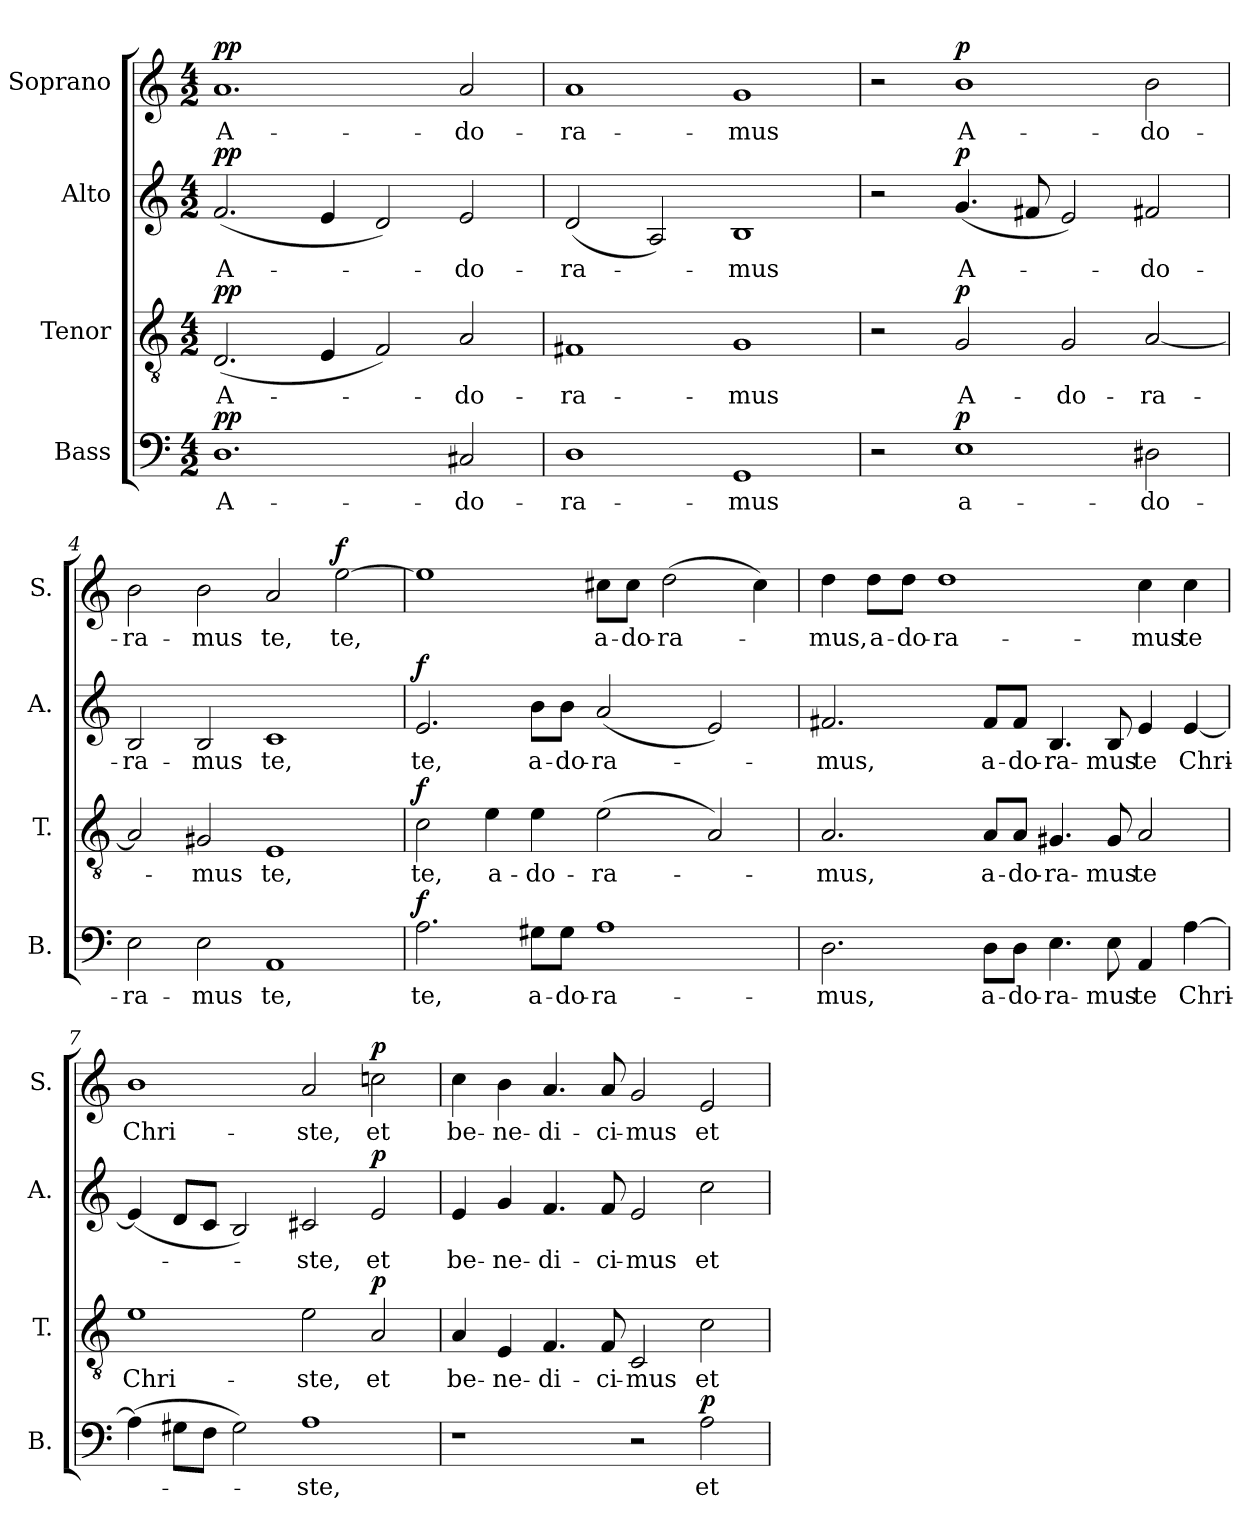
**kern	**text	**dynam	**kern	**text	**dynam	**kern	**text	**dynam	**kern	**text	**dynam
*part4	*part4	*part4	*part3	*part3	*part3	*part2	*part2	*part2	*part1	*part1	*part1
*staff4	*staff4	*staff4	*staff3	*staff3	*staff3	*staff2	*staff2	*staff2	*staff1	*staff1	*staff1
*I"Bass	*	*	*I"Tenor	*	*	*I"Alto	*	*	*I"Soprano	*	*
*I'B.	*	*	*I'T.	*	*	*I'A.	*	*	*I'S.	*	*
*clefF4	*	*	*clefGv2	*	*	*clefG2	*	*	*clefG2	*	*
*	*	*	*ITrd7c12	*	*	*	*	*	*	*	*
*k[]	*	*	*k[]	*	*	*k[]	*	*	*k[]	*	*
*C:	*	*	*C:	*	*	*C:	*	*	*C:	*	*
*M4/2	*	*	*M4/2	*	*	*M4/2	*	*	*M4/2	*	*
*MM112	*	*	*MM112	*	*	*MM112	*	*	*MM112	*	*
=1	=1	=1	=1	=1	=1	=1	=1	=1	=1	=1	=1
!	!LO:LY:b	!LO:DY:a	!	!LO:LY:b	!LO:DY:a	!	!LO:LY:b	!LO:DY:a	!	!LO:LY:b	!LO:DY:a
1.D	A-	pp	(<2.DD/	A-	pp	(<2.f/	A-	pp	1.a	A-	pp
.	.	.	4EE/	.	.	4e/	.	.	.	.	.
.	.	.	2FF/)	.	.	2d/)	.	.	.	.	.
!	!LO:LY:b	!	!	!LO:LY:b	!	!	!LO:LY:b	!	!	!LO:LY:b	!
2C#X/	-do-	.	2AA/	-do-	.	2e/	-do-	.	2a/	-do-	.
=2	=2	=2	=2	=2	=2	=2	=2	=2	=2	=2	=2
!	!LO:LY:b	!	!	!LO:LY:b	!	!	!LO:LY:b	!	!	!LO:LY:b	!
1D	-ra-	.	1FF#X	-ra-	.	(<2d/	-ra-	.	1a	-ra-	.
.	.	.	.	.	.	2A/)	.	.	.	.	.
!	!LO:LY:b	!	!	!LO:LY:b	!	!	!LO:LY:b	!	!	!LO:LY:b	!
1GG	-mus	.	1GG	-mus	.	1B	-mus	.	1g	-mus	.
=3	=3	=3	=3	=3	=3	=3	=3	=3	=3	=3	=3
2r	.	.	2r	.	.	2r	.	.	2r	.	.
!	!LO:LY:b	!LO:DY:a	!	!LO:LY:b	!LO:DY:a	!	!LO:LY:b	!LO:DY:a	!	!LO:LY:b	!LO:DY:a
1E	a-	p	2GG/	A-	p	(<4.g/	A-	p	1b	A-	p
.	.	.	.	.	.	8f#X/	.	.	.	.	.
!	!	!	!	!LO:LY:b	!	!	!	!	!	!	!
.	.	.	2GG/	-do-	.	2e/)	.	.	.	.	.
!	!LO:LY:b	!	!	!LO:LY:b	!	!	!LO:LY:b	!	!	!LO:LY:b	!
2D#X\	-do-	.	[<2AA/	-ra-	.	2f#X/	-do-	.	2b\	-do-	.
=4	=4	=4	=4	=4	=4	=4	=4	=4	=4	=4	=4
!	!LO:LY:b	!	!	!	!	!	!LO:LY:b	!	!	!LO:LY:b	!
2E\	-ra-	.	2AA/]	.	.	2B/	-ra-	.	2b\	-ra-	.
!	!LO:LY:b	!	!	!LO:LY:b	!	!	!LO:LY:b	!	!	!LO:LY:b	!
2E\	-mus	.	2GG#X/	-mus	.	2B/	-mus	.	2b\	-mus	.
!	!LO:LY:b	!	!	!LO:LY:b	!	!	!LO:LY:b	!	!	!LO:LY:b	!
1AA	te,	.	1EE	te,	.	1c	te,	.	2a/	te,	.
!	!	!	!	!	!	!	!	!	!	!LO:LY:b	!LO:DY:a
.	.	.	.	.	.	.	.	.	[>2ee\	te,	f
=5	=5	=5	=5	=5	=5	=5	=5	=5	=5	=5	=5
!	!LO:LY:b	!LO:DY:a	!	!LO:LY:b	!LO:DY:a	!	!LO:LY:b	!LO:DY:a	!	!	!
2.A\	te,	f	2C\	te,	f	2.e/	te,	f	1ee]	.	.
!	!	!	!	!LO:LY:b	!	!	!	!	!	!	!
.	.	.	4E\	a-	.	.	.	.	.	.	.
!	!LO:LY:b	!	!	!LO:LY:b	!	!	!LO:LY:b	!	!	!	!
8G#X\L	a-	.	4E\	-do-	.	8b\L	a-	.	.	.	.
!	!LO:LY:b	!	!	!	!	!	!LO:LY:b	!	!	!	!
8G#\J	-do-	.	.	.	.	8b\J	-do-	.	.	.	.
!	!LO:LY:b	!	!	!LO:LY:b	!	!	!LO:LY:b	!	!	!LO:LY:b	!
1A	-ra-	.	(>2E\	-ra-	.	(<2a/	-ra-	.	8cc#X\L	a-	.
!	!	!	!	!	!	!	!	!	!	!LO:LY:b	!
.	.	.	.	.	.	.	.	.	8cc#\J	-do-	.
!	!	!	!	!	!	!	!	!	!	!LO:LY:b	!
.	.	.	.	.	.	.	.	.	(>2dd\	-ra-	.
.	.	.	2AA/)	.	.	2e/)	.	.	.	.	.
.	.	.	.	.	.	.	.	.	4cc#\)	.	.
!!LO:LB:g=z
=6	=6	=6	=6	=6	=6	=6	=6	=6	=6	=6	=6
!	!LO:LY:b	!	!	!LO:LY:b	!	!	!LO:LY:b	!	!	!LO:LY:b	!
2.D\	-mus,	.	2.AA/	-mus,	.	2.f#X/	-mus,	.	4dd\	-mus,	.
!	!	!	!	!	!	!	!	!	!	!LO:LY:b	!
.	.	.	.	.	.	.	.	.	8dd\L	a-	.
!	!	!	!	!	!	!	!	!	!	!LO:LY:b	!
.	.	.	.	.	.	.	.	.	8dd\J	-do-	.
!	!	!	!	!	!	!	!	!	!	!LO:LY:b	!
.	.	.	.	.	.	.	.	.	1dd	-ra-	.
!	!LO:LY:b	!	!	!LO:LY:b	!	!	!LO:LY:b	!	!	!	!
8D\L	a-	.	8AA/L	a-	.	8f#/L	a-	.	.	.	.
!	!LO:LY:b	!	!	!LO:LY:b	!	!	!LO:LY:b	!	!	!	!
8D\J	-do-	.	8AA/J	-do-	.	8f#/J	-do-	.	.	.	.
!	!LO:LY:b	!	!	!LO:LY:b	!	!	!LO:LY:b	!	!	!	!
4.E\	-ra-	.	4.GG#X/	-ra-	.	4.B/	-ra-	.	.	.	.
!	!LO:LY:b	!	!	!LO:LY:b	!	!	!LO:LY:b	!	!	!	!
8E\	-mus	.	8GG#/	-mus	.	8B/	-mus	.	.	.	.
!	!LO:LY:b	!	!	!LO:LY:b	!	!	!LO:LY:b	!	!	!LO:LY:b	!
4AA/	te	.	2AA/	te	.	4e/	te	.	4cc\	-mus	.
!	!LO:LY:b	!	!	!	!	!	!LO:LY:b	!	!	!LO:LY:b	!
[>4A\	Chri-	.	.	.	.	[<4e/	Chri-	.	4cc\	te	.
=7	=7	=7	=7	=7	=7	=7	=7	=7	=7	=7	=7
!	!	!	!	!LO:LY:b	!	!	!	!	!	!LO:LY:b	!
(>4A\]	.	.	1E	Chri-	.	(<4e/]	.	.	1b	Chri-	.
8G#X\L	.	.	.	.	.	8d/L	.	.	.	.	.
8F\J	.	.	.	.	.	8c/J	.	.	.	.	.
2G#\)	.	.	.	.	.	2B/)	.	.	.	.	.
!	!LO:LY:b	!	!	!LO:LY:b	!	!	!LO:LY:b	!	!	!LO:LY:b	!
1A	-ste,	.	2E\	-ste,	.	2c#X/	-ste,	.	2a/	-ste,	.
!	!	!	!	!LO:LY:b	!LO:DY:a	!	!LO:LY:b	!LO:DY:a	!	!LO:LY:b	!LO:DY:a
.	.	.	2AA/	et	p	2e/	et	p	2ccn\	et	p
=8	=8	=8	=8	=8	=8	=8	=8	=8	=8	=8	=8
!	!	!	!	!LO:LY:b	!	!	!LO:LY:b	!	!	!LO:LY:b	!
1r	.	.	4AA/	be-	.	4e/	be-	.	4cc\	be-	.
!	!	!	!	!LO:LY:b	!	!	!LO:LY:b	!	!	!LO:LY:b	!
.	.	.	4EE/	-ne-	.	4g/	-ne-	.	4b\	-ne-	.
!	!	!	!	!LO:LY:b	!	!	!LO:LY:b	!	!	!LO:LY:b	!
.	.	.	4.FF/	-di-	.	4.f/	-di-	.	4.a/	-di-	.
!	!	!	!	!LO:LY:b	!	!	!LO:LY:b	!	!	!LO:LY:b	!
.	.	.	8FF/	-ci-	.	8f/	-ci-	.	8a/	-ci-	.
!	!	!	!	!LO:LY:b	!	!	!LO:LY:b	!	!	!LO:LY:b	!
2r	.	.	2CC/	-mus	.	2e/	-mus	.	2g/	-mus	.
!	!LO:LY:b	!LO:DY:a	!	!LO:LY:b	!	!	!LO:LY:b	!	!	!LO:LY:b	!
2A\	et	p	2C\	et	.	2cc\	et	.	2e/	et	.
=	=	=	=	=	=	=	=	=	=	=	=
*-	*-	*-	*-	*-	*-	*-	*-	*-	*-	*-	*-
